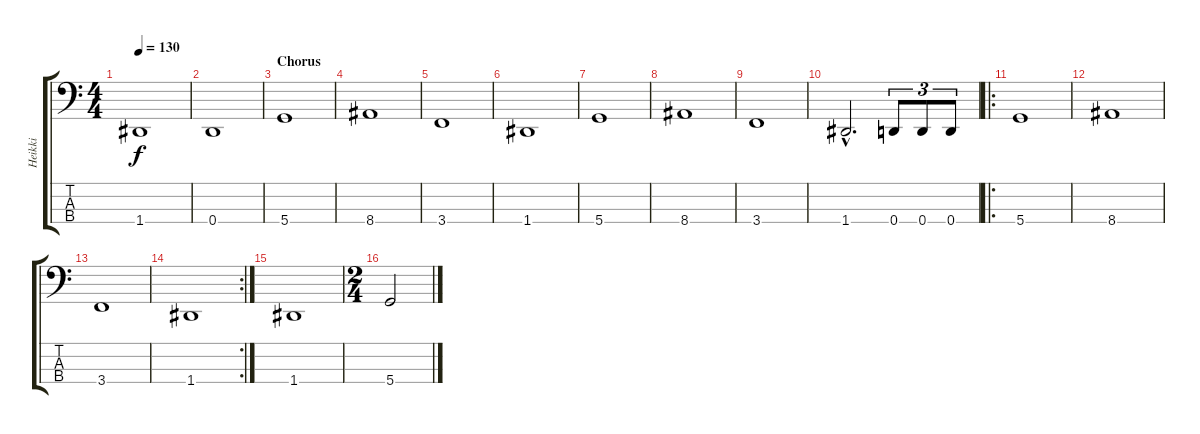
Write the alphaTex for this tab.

\track ("Heikki" "Heikki") {instrument electricbassfinger}
\staff {score tabs}
\tuning (G2 D2 A1 D1) {hide}
\ts (4 4)
\tempo 130
\clef f4
\ks c
1.4.1{dy f} |
0.4.1 |
\section ("" "Chorus")
5.4.1 |
8.4.1 |
3.4.1 |
1.4.1 |
5.4.1 |
8.4.1 |
3.4.1 |
1.4{hac}.2{d} 0.4.8{tu (3 2)} 0.4.8{tu (3 2)} 0.4.8{tu (3 2)} |
\ro
5.4.1 |
8.4.1 |
3.4.1 |
\rc 2
1.4.1 |
1.4.1 |
\ts (2 4)
5.4.2
